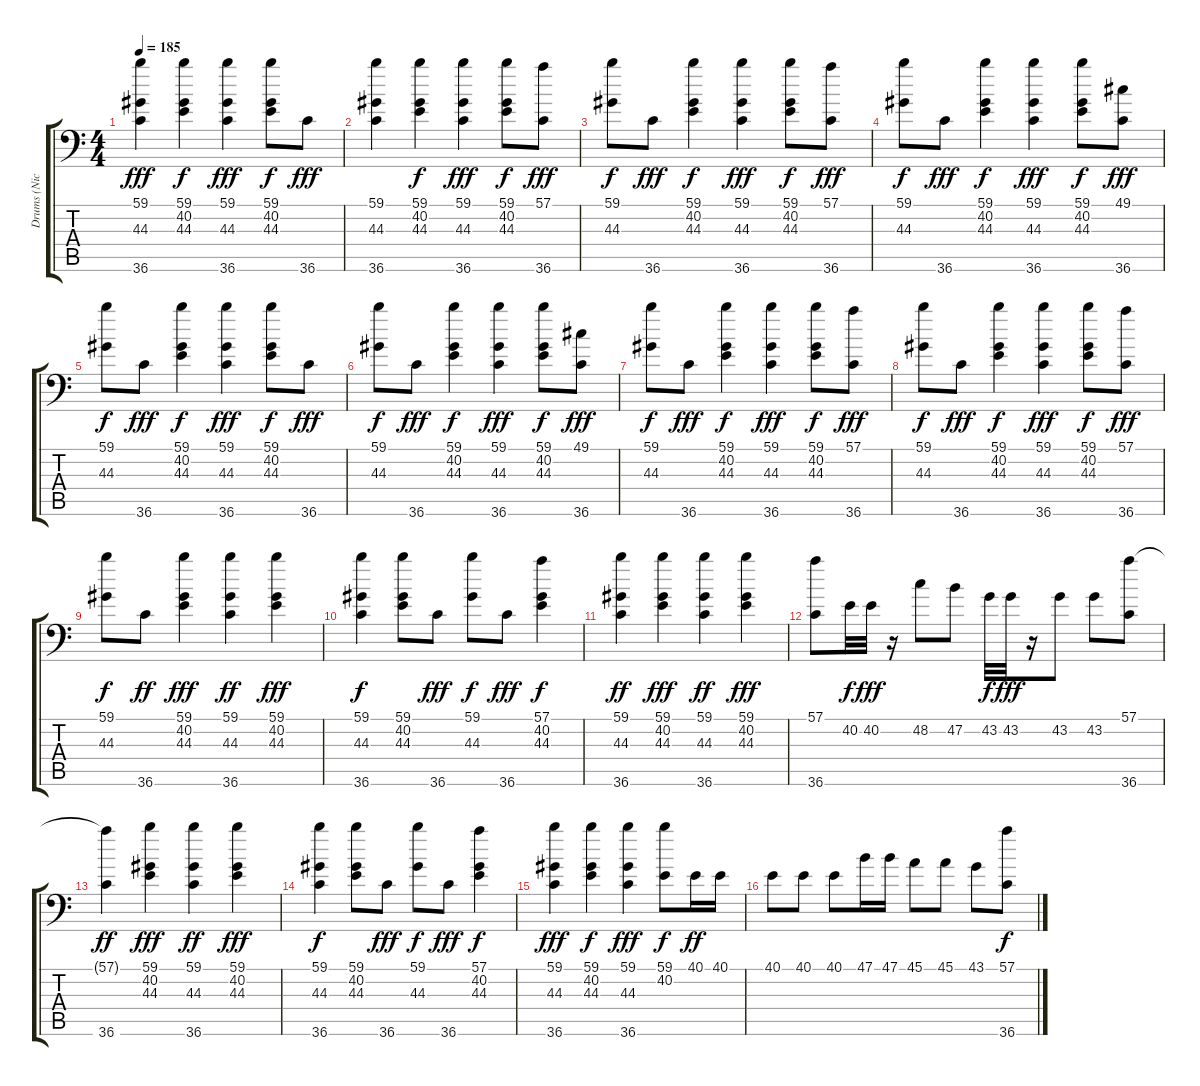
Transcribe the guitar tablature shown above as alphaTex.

\track ("Drums (Nicko McBrain" "Drums (Nic") {instrument acousticgrandpiano}
\staff {score tabs}
\tuning (C-1 C-1 C-1 C-1 C-1 C-1) {hide}
\ts (4 4)
\tempo 185
\clef f4
\ks c
(59.1 44.3 36.6).4{dy fff} (59.1 40.2 44.3).4{dy f} (59.1 44.3 36.6).4{dy fff} (59.1 40.2 44.3).8{dy f} 36.6.8{dy fff} |
(59.1 44.3 36.6).4 (59.1 40.2 44.3).4{dy f} (59.1 44.3 36.6).4{dy fff} (59.1 40.2 44.3).8{dy f} (57.1 36.6).8{dy fff} |
(59.1 44.3).8{dy f} 36.6.8{dy fff} (59.1 40.2 44.3).4{dy f} (59.1 44.3 36.6).4{dy fff} (59.1 40.2 44.3).8{dy f} (57.1 36.6).8{dy fff} |
(59.1 44.3).8{dy f} 36.6.8{dy fff} (59.1 40.2 44.3).4{dy f} (59.1 44.3 36.6).4{dy fff} (59.1 40.2 44.3).8{dy f} (49.1 36.6).8{dy fff} |
(59.1 44.3).8{dy f} 36.6.8{dy fff} (59.1 40.2 44.3).4{dy f} (59.1 44.3 36.6).4{dy fff} (59.1 40.2 44.3).8{dy f} 36.6.8{dy fff} |
(59.1 44.3).8{dy f} 36.6.8{dy fff} (59.1 40.2 44.3).4{dy f} (59.1 44.3 36.6).4{dy fff} (59.1 40.2 44.3).8{dy f} (49.1 36.6).8{dy fff} |
(59.1 44.3).8{dy f} 36.6.8{dy fff} (59.1 40.2 44.3).4{dy f} (59.1 44.3 36.6).4{dy fff} (59.1 40.2 44.3).8{dy f} (57.1 36.6).8{dy fff} |
(59.1 44.3).8{dy f} 36.6.8{dy fff} (59.1 40.2 44.3).4{dy f} (59.1 44.3 36.6).4{dy fff} (59.1 40.2 44.3).8{dy f} (57.1 36.6).8{dy fff} |
(59.1 44.3).8{dy f} 36.6.8{dy ff} (59.1 40.2 44.3).4{dy fff} (59.1 44.3 36.6).4{dy ff} (59.1 40.2 44.3).4{dy fff} |
(59.1 44.3 36.6).4{dy f} (59.1 40.2 44.3).8 36.6.8{dy fff} (59.1 44.3).8{dy f} 36.6.8{dy fff} (57.1 40.2 44.3).4{dy f} |
(59.1 44.3 36.6).4{dy ff} (59.1 40.2 44.3).4{dy fff} (59.1 44.3 36.6).4{dy ff} (59.1 40.2 44.3).4{dy fff} |
(57.1 36.6).8 40.2.32{dy f} 40.2.32{dy fff} r.16 48.2.8 47.2.8 43.2.32{dy f} 43.2.32{dy fff} r.16 43.2.8 43.2.8 (57.1 36.6).8 |
(57.1{t} 36.6).4{dy ff} (59.1 40.2 44.3).4{dy fff} (59.1 44.3 36.6).4{dy ff} (59.1 40.2 44.3).4{dy fff} |
(59.1 44.3 36.6).4{dy f} (59.1 40.2 44.3).8 36.6.8{dy fff} (59.1 44.3).8{dy f} 36.6.8{dy fff} (57.1 40.2 44.3).4{dy f} |
(59.1 44.3 36.6).4{dy fff} (59.1 40.2 44.3).4{dy f} (59.1 44.3 36.6).4{dy fff} (59.1 40.2).8{dy f} 40.1.16{dy ff} 40.1.16 |
40.1.8 40.1.8 40.1.8 47.1.16 47.1.16 45.1.8 45.1.8 43.1.8 (57.1 36.6).8{dy f}
